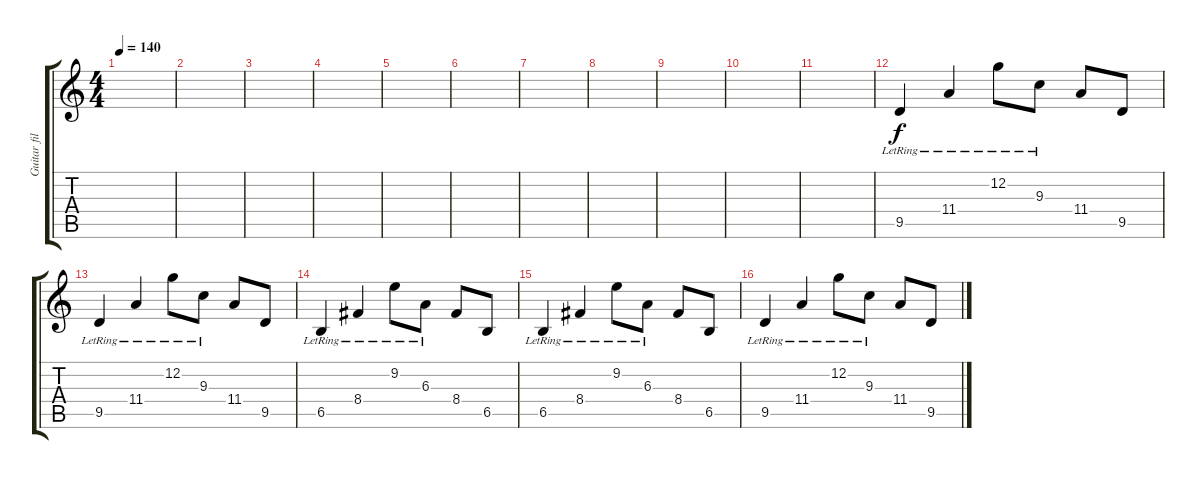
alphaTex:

\track ("Guitar fills" "Guitar fil") {instrument overdrivenguitar}
\staff {score tabs}
\tuning (C4 G3 Eb3 Bb2 F2 C2) {hide}
\ts (4 4)
\tempo 140
\clef g2
\ks c
|
|
|
|
|
|
|
|
|
|
|
9.5{lr}.4 11.4{lr}.4 12.2{lr}.8 9.3{lr}.8 11.4.8 9.5.8 |
9.5{lr}.4 11.4{lr}.4 12.2{lr}.8 9.3{lr}.8 11.4.8 9.5.8 |
6.5{lr}.4 8.4{lr}.4 9.2{lr}.8 6.3{lr}.8 8.4.8 6.5.8 |
6.5{lr}.4 8.4{lr}.4 9.2{lr}.8 6.3{lr}.8 8.4.8 6.5.8 |
9.5{lr}.4 11.4{lr}.4 12.2{lr}.8 9.3{lr}.8 11.4.8 9.5.8
